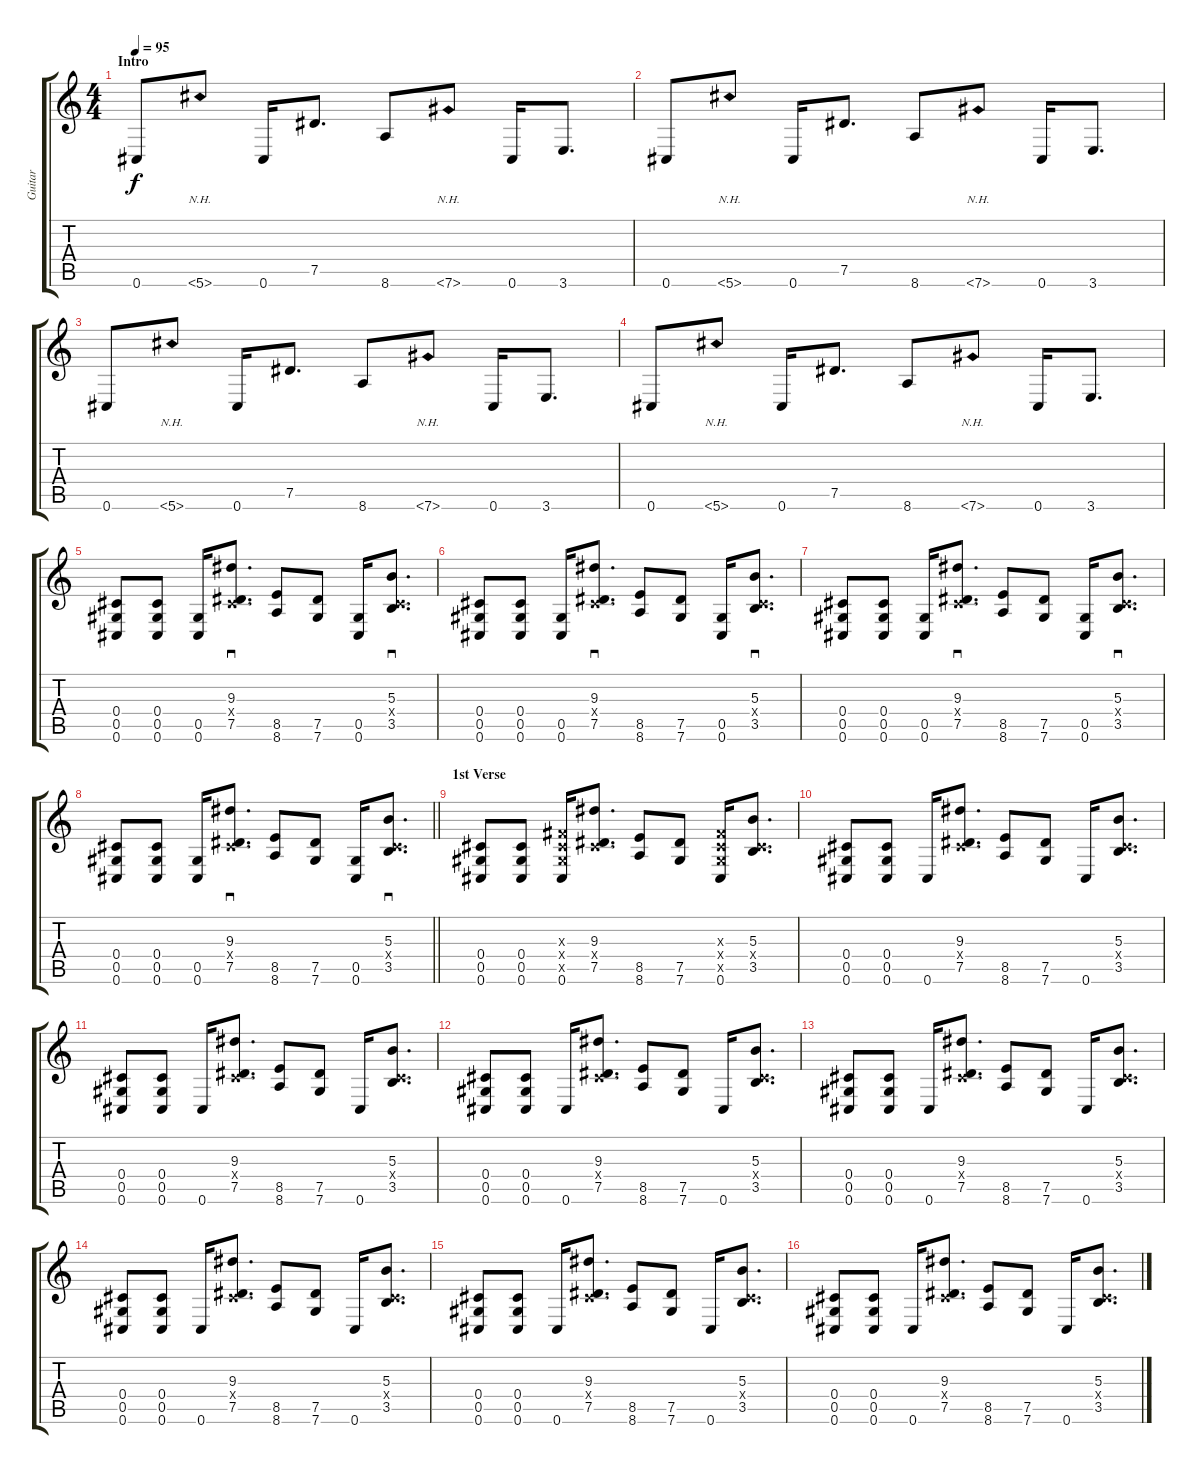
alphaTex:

\track ("Guitar" "Guitar") {instrument distortionguitar}
\staff {score tabs}
\tuning (Eb4 Bb3 Gb3 Db3 Ab2 Db2) {hide}
\ts (4 4)
\section ("" "Intro")
\tempo 95
\clef g2
\ks c
0.6.8{dy f volume 5 instrument distortionguitar} 5.6{nh}.8 0.6.16 7.5.8{d} 8.6.8 7.6{nh}.8 0.6.16 3.6.8{d} |
0.6.8 5.6{nh}.8 0.6.16 7.5.8{d} 8.6.8 7.6{nh}.8 0.6.16 3.6.8{d} |
0.6.8 5.6{nh}.8 0.6.16 7.5.8{d} 8.6.8 7.6{nh}.8 0.6.16 3.6.8{d} |
0.6.8 5.6{nh}.8 0.6.16 7.5.8{d} 8.6.8 7.6{nh}.8 0.6.16 3.6.8{d} |
(0.4 0.5 0.6).8{volume 16} (0.4 0.5 0.6).8 (0.5 0.6).16 (9.3 0.4{x} 7.5).8{d sd} (8.5 8.6).8 (7.5 7.6).8 (0.5 0.6).16 (5.3 0.4{x} 3.5).8{d sd} |
(0.4 0.5 0.6).8 (0.4 0.5 0.6).8 (0.5 0.6).16 (9.3 0.4{x} 7.5).8{d sd} (8.5 8.6).8 (7.5 7.6).8 (0.5 0.6).16 (5.3 0.4{x} 3.5).8{d sd} |
(0.4 0.5 0.6).8 (0.4 0.5 0.6).8 (0.5 0.6).16 (9.3 0.4{x} 7.5).8{d sd} (8.5 8.6).8 (7.5 7.6).8 (0.5 0.6).16 (5.3 0.4{x} 3.5).8{d sd} |
\barLineRight lightlight
(0.4 0.5 0.6).8 (0.4 0.5 0.6).8 (0.5 0.6).16 (9.3 0.4{x} 7.5).8{d sd} (8.5 8.6).8 (7.5 7.6).8 (0.5 0.6).16 (5.3 0.4{x} 3.5).8{d sd} |
\section ("" "1st Verse")
(0.4 0.5 0.6).8{volume 10} (0.4 0.5 0.6).8 (0.3{x} 0.4{x} 0.5{x} 0.6).16 (9.3 0.4{x} 7.5).8{d} (8.5 8.6).8 (7.5 7.6).8 (0.3{x} 0.4{x} 0.5{x} 0.6).16 (5.3 0.4{x} 3.5).8{d} |
(0.4 0.5 0.6).8 (0.4 0.5 0.6).8 0.6.16 (9.3 0.4{x} 7.5).8{d} (8.5 8.6).8 (7.5 7.6).8 0.6.16 (5.3 0.4{x} 3.5).8{d} |
(0.4 0.5 0.6).8 (0.4 0.5 0.6).8 0.6.16 (9.3 0.4{x} 7.5).8{d} (8.5 8.6).8 (7.5 7.6).8 0.6.16 (5.3 0.4{x} 3.5).8{d} |
(0.4 0.5 0.6).8 (0.4 0.5 0.6).8 0.6.16 (9.3 0.4{x} 7.5).8{d} (8.5 8.6).8 (7.5 7.6).8 0.6.16 (5.3 0.4{x} 3.5).8{d} |
(0.4 0.5 0.6).8 (0.4 0.5 0.6).8 0.6.16 (9.3 0.4{x} 7.5).8{d} (8.5 8.6).8 (7.5 7.6).8 0.6.16 (5.3 0.4{x} 3.5).8{d} |
(0.4 0.5 0.6).8 (0.4 0.5 0.6).8 0.6.16 (9.3 0.4{x} 7.5).8{d} (8.5 8.6).8 (7.5 7.6).8 0.6.16 (5.3 0.4{x} 3.5).8{d} |
(0.4 0.5 0.6).8 (0.4 0.5 0.6).8 0.6.16 (9.3 0.4{x} 7.5).8{d} (8.5 8.6).8 (7.5 7.6).8 0.6.16 (5.3 0.4{x} 3.5).8{d} |
(0.4 0.5 0.6).8 (0.4 0.5 0.6).8 0.6.16 (9.3 0.4{x} 7.5).8{d} (8.5 8.6).8 (7.5 7.6).8 0.6.16 (5.3 0.4{x} 3.5).8{d}
